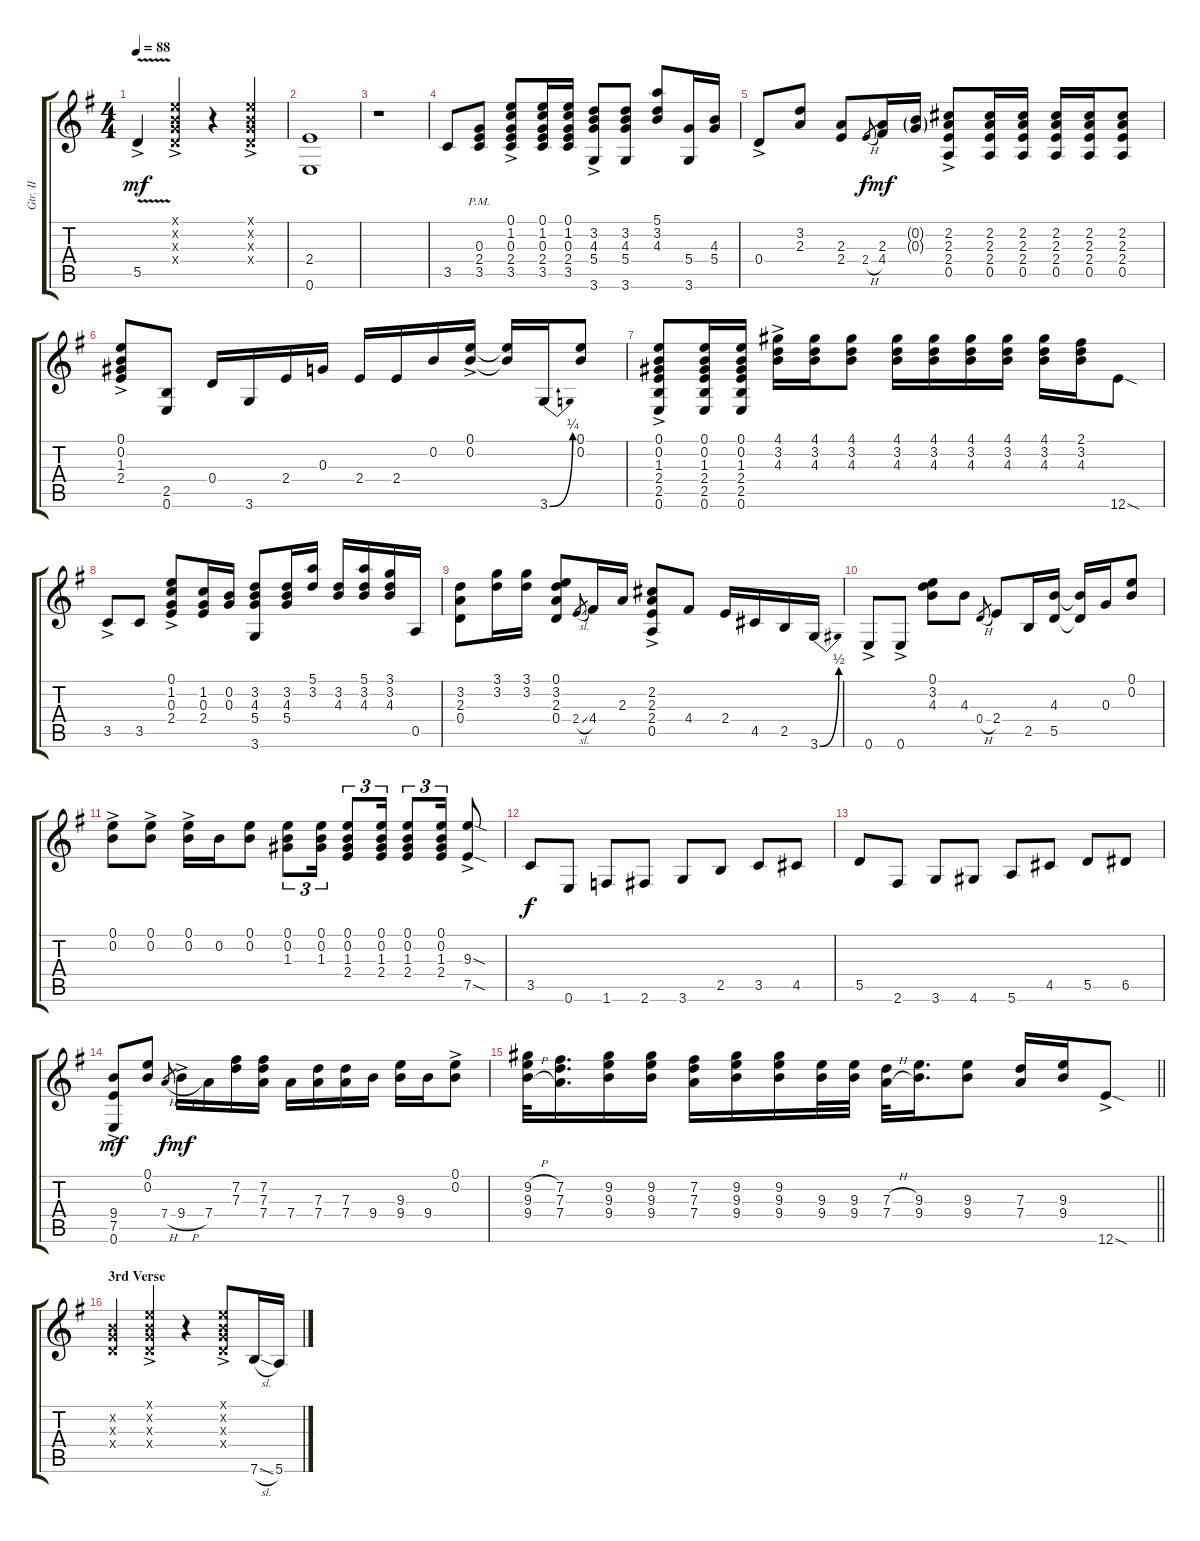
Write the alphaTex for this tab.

\track ("Gtr. II" "Gtr. II") {instrument distortionguitar}
\staff {score tabs}
\tuning (E4 B3 G3 D3 A2 E2) {hide}
\ts (4 4)
\tempo 88
\clef g2
\ks g
5.5{v ac}.4{dy mf} (0.1{ac x} 0.2{ac x} 0.3{ac x} 0.4{ac x}).4 r.4 (0.1{ac x} 0.2{ac x} 0.3{ac x} 0.4{ac x}).4 |
(2.4 0.6).1 |
r.1 |
3.5.8 (0.3{pm} 2.4{pm} 3.5{pm}).8 (0.1{ac} 1.2{ac} 0.3{ac} 2.4{ac} 3.5{ac}).8 (0.1 1.2 0.3 2.4 3.5).16 (0.1 1.2 0.3 2.4 3.5).16 (3.2{ac} 4.3{ac} 5.4{ac} 3.6{ac}).8 (3.2 4.3 5.4 3.6).8 (5.1 3.2 4.3).8 (5.4 3.6).16 (4.3 5.4).16 |
0.4{ac}.8 (3.2 2.3).8 (2.3 2.4).8 2.4{h}.8{gr dy f} (2.3 4.4).16{dy mf} (0.2{g} 0.3{g}).16 (2.2{ac} 2.3{ac} 2.4{ac} 0.5{ac}).8 (2.2 2.3 2.4 0.5).16 (2.2 2.3 2.4 0.5).16 (2.2 2.3 2.4 0.5).16 (2.2 2.3 2.4 0.5).16 (2.2 2.3 2.4 0.5).8 |
(0.1{ac} 0.2{ac} 1.3{ac} 2.4{ac}).8 (2.5 0.6).8 0.4.16 3.6.16 2.4.16 0.3.16 2.4.16 2.4.16 0.2.16 (0.1{ac} 0.2{ac}).16 (0.1{t} 0.2{t}).16 3.6{be (bend 0 0 60 1)}.16 (0.1 0.2).8 |
(0.1{ac} 0.2{ac} 1.3{ac} 2.4{ac} 2.5{ac} 0.6{ac}).8 (0.1 0.2 1.3 2.4 2.5 0.6).16 (0.1 0.2 1.3 2.4 2.5 0.6).16 (4.1{ac} 3.2{ac} 4.3{ac}).16 (4.1 3.2 4.3).16 (4.1 3.2 4.3).8 (4.1 3.2 4.3).16 (4.1 3.2 4.3).16 (4.1 3.2 4.3).16 (4.1 3.2 4.3).16 (4.1 3.2 4.3).16 (2.1 3.2 4.3).16 12.6{sod}.8 |
3.5{ac}.8 3.5.8 (0.1{ac} 1.2{ac} 0.3{ac} 2.4{ac}).8 (1.2 0.3 2.4).16 (0.2 0.3).16 (3.2 4.3 5.4 3.6).8 (3.2 4.3 5.4).16 (5.1 3.2).16 (3.2 4.3).16 (5.1 3.2 4.3).16 (3.1 3.2 4.3).16 0.5.16 |
(3.2 2.3 0.4).8 (3.1 3.2).16 (3.1 3.2).16 (0.1 3.2 2.3 0.4).8 2.4{sl}.8{gr} 4.4.16 2.3.16 (2.2{ac} 2.3{ac} 2.4{ac} 0.5{ac}).8 4.4.8 2.4.16 4.5.16 2.5.16 3.6{be (bend 0 0 60 2)}.16 |
0.6{ac}.8 0.6{ac}.8 (0.1 3.2 4.3).8 4.3.8 0.4{h}.8{gr} 2.4.8 2.5.16 (4.3 5.5).16 (4.3{t} 5.5{t}).16 0.3.16 (0.1 0.2).8 |
(0.1{ac} 0.2{ac}).8 (0.1{ac} 0.2{ac}).8 (0.1{ac} 0.2{ac}).16 0.2.16 (0.1 0.2).8 (0.1 0.2 1.3).8{tu (3 2)} (0.1 0.2 1.3).16{tu (3 2)} (0.1 0.2 1.3 2.4).8{tu (3 2)} (0.1 0.2 1.3 2.4).16{tu (3 2)} (0.1 0.2 1.3 2.4).8{tu (3 2)} (0.1 0.2 1.3 2.4).16{tu (3 2)} (9.3{sod ac} 7.5{sod ac}).8 |
3.5.8{dy f} 0.6.8 1.6.8 2.6.8 3.6.8 2.5.8 3.5.8 4.5.8 |
5.5.8 2.6.8 3.6.8 4.6.8 5.6.8 4.5.8 5.5.8 6.5.8 |
(9.4{ac} 7.5{ac} 0.6{ac}).8{dy mf} (0.1 0.2).8 7.4{h}.8{gr dy f} 9.4{h ac}.16{dy mf} 7.4.16 (7.2 7.3).16 (7.2 7.3 7.4).16 7.4.16 (7.3 7.4).16 (7.3 7.4).16 9.4.16 (9.3 9.4).16 9.4.16 (0.1{ac} 0.2{ac}).8 |
\barLineRight lightlight
(9.2{h} 9.3{h} 9.4{h}).32 (7.2 7.3 7.4).16{d} (9.2 9.3 9.4).16 (9.2 9.3 9.4).16 (7.2 7.3 7.4).16 (9.2 9.3 9.4).16 (9.2 9.3 9.4).16 (9.3 9.4).32 (9.3 9.4).32 (7.3{h} 7.4{h}).32 (9.3 9.4).16{d} (9.3 9.4).8 (7.3 7.4).16 (9.3 9.4).16 12.6{sod ac}.8 |
\section ("" "3rd Verse")
(0.2{x} 0.3{x} 0.4{x}).4 (0.1{ac x} 0.2{ac x} 0.3{ac x} 0.4{ac x}).4 r.4 (0.1{ac x} 0.2{ac x} 0.3{ac x} 0.4{ac x}).8 7.6{sl}.16 5.6.16
